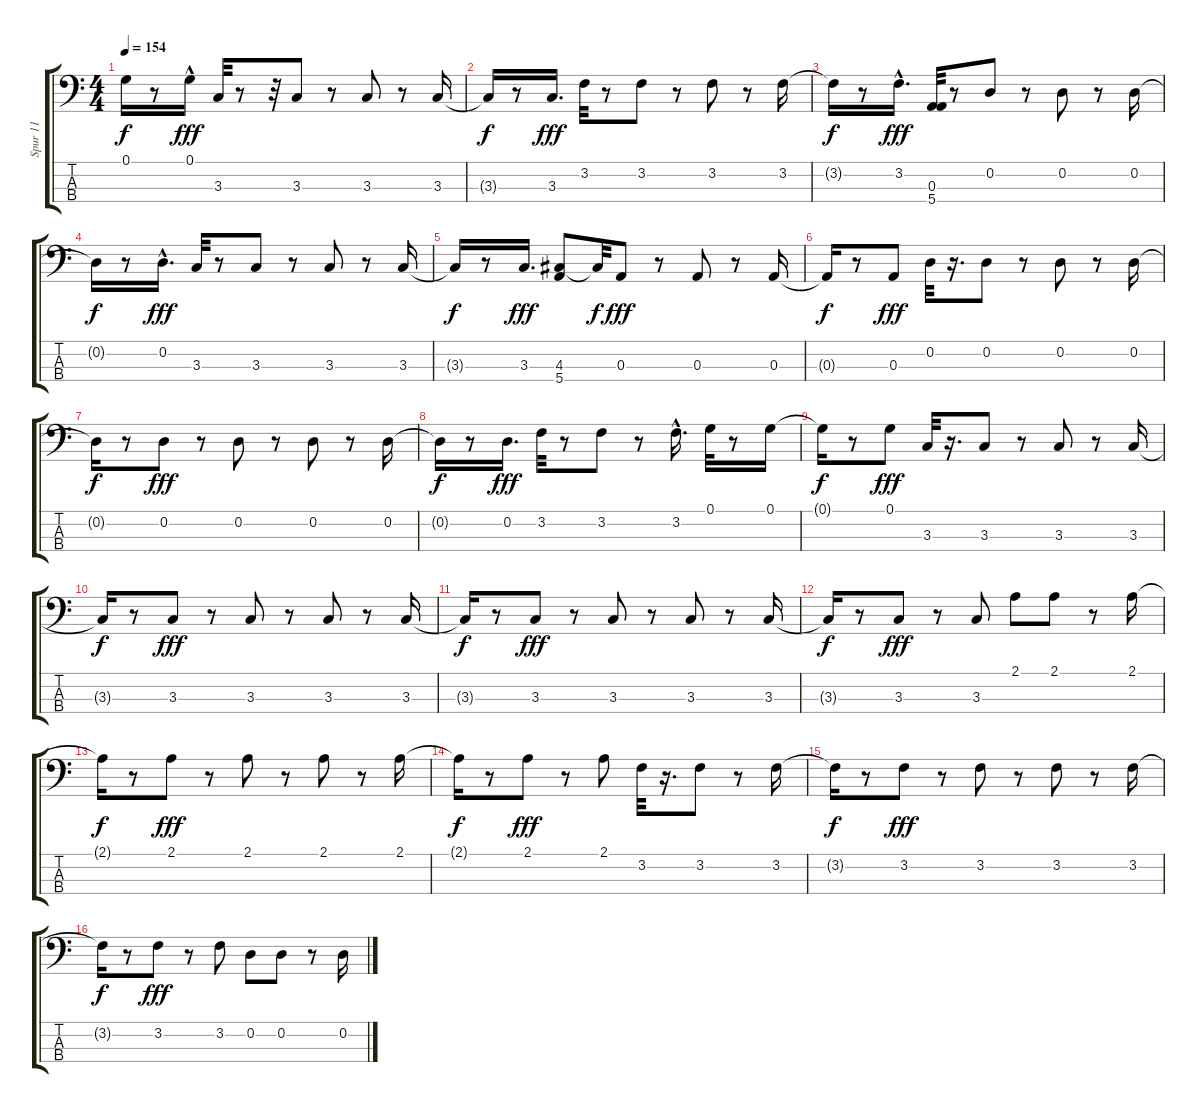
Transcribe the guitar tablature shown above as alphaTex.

\track ("Spur 11" "Spur 11") {instrument synthbass2}
\staff {score tabs}
\tuning (G2 D2 A1 E1) {hide}
\ts (4 4)
\tempo 154
\clef f4
\ks c
0.1{t}.16{dy f} r.8 0.1{hac}.16{dy fff} 3.3.32 r.8 r.32 3.3.8 r.8 3.3.8 r.8 3.3.16 |
3.3{t}.16{dy f} r.8 3.3.16{d dy fff} 3.2.32 r.8 3.2.8 r.8 3.2.8 r.8 3.2.16 |
3.2{t}.16{dy f} r.8 3.2{hac}.16{d dy fff} (0.3 5.4).32 r.8 0.2.8 r.8 0.2.8 r.8 0.2.16 |
0.2{t}.16{dy f} r.8 0.2{hac}.16{d dy fff} 3.3.32 r.8 3.3.8 r.8 3.3.8 r.8 3.3.16 |
3.3{t}.16{dy f} r.8 3.3.16{d dy fff} (4.3 5.4).8 4.3{t}.32{dy f} 0.3.8{dy fff} r.8 0.3.8 r.8 0.3.16 |
0.3{t}.16{dy f} r.8 0.3.8{dy fff} 0.2.32 r.16{d} 0.2.8 r.8 0.2.8 r.8 0.2.16 |
0.2{t}.16{dy f} r.8 0.2.8{dy fff} r.8 0.2.8 r.8 0.2.8 r.8 0.2.16 |
0.2{t}.16{dy f} r.8 0.2.16{d dy fff} 3.2.32 r.8 3.2.8 r.8 3.2{hac}.16{d} 0.1.32 r.8 0.1.16 |
0.1{t}.16{dy f} r.8 0.1.8{dy fff} 3.3.32 r.16{d} 3.3.8 r.8 3.3.8 r.8 3.3.16 |
3.3{t}.16{dy f} r.8 3.3.8{dy fff} r.8 3.3.8 r.8 3.3.8 r.8 3.3.16 |
3.3{t}.16{dy f} r.8 3.3.8{dy fff} r.8 3.3.8 r.8 3.3.8 r.8 3.3.16 |
3.3{t}.16{dy f} r.8 3.3.8{dy fff} r.8 3.3.8 2.1.8 2.1.8 r.8 2.1.16 |
2.1{t}.16{dy f} r.8 2.1.8{dy fff} r.8 2.1.8 r.8 2.1.8 r.8 2.1.16 |
2.1{t}.16{dy f} r.8 2.1.8{dy fff} r.8 2.1.8 3.2.32 r.16{d} 3.2.8 r.8 3.2.16 |
3.2{t}.16{dy f} r.8 3.2.8{dy fff} r.8 3.2.8 r.8 3.2.8 r.8 3.2.16 |
3.2{t}.16{dy f} r.8 3.2.8{dy fff} r.8 3.2.8 0.2.8 0.2.8 r.8 0.2.16
